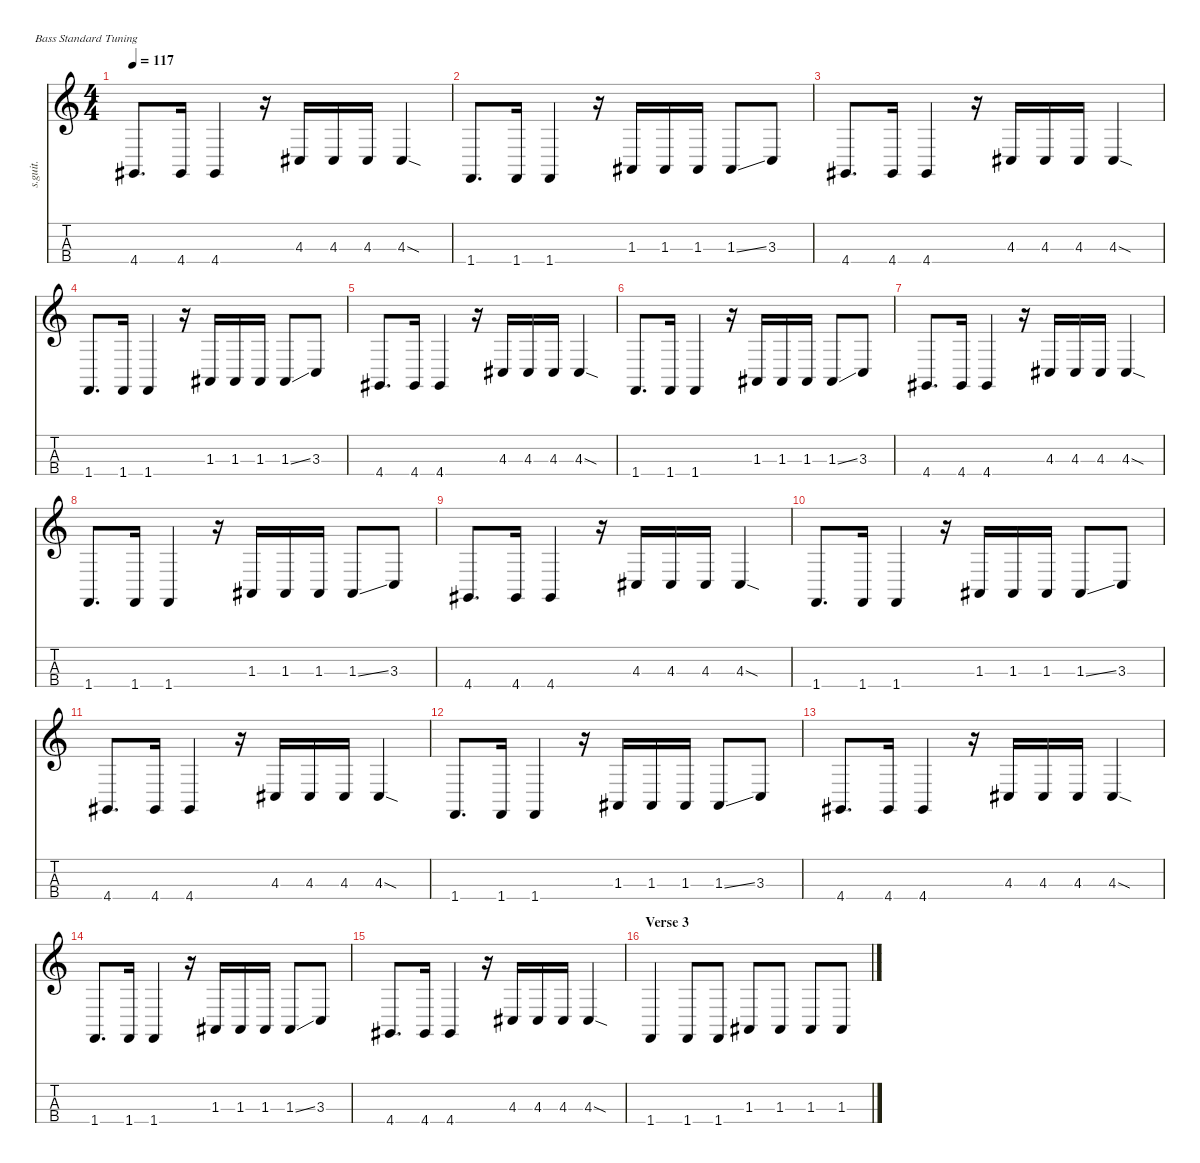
\defaultSystemsLayout 4
\hideDynamics
\bracketExtendMode nobrackets
\track ("Krist Novoselic " "s.guit.") {instrument electricbasspick}
\staff {score tabs}
\tuning (G2 D2 A1 E1)
\ts (4 4)
\tempo 117
\clef g2
\ks c
4.4{acc #}.8{d lyrics (0 "") lyrics (1 "") lyrics (2 "") lyrics (3 "") lyrics (4 "") dy f} 4.4{acc #}.16{lyrics (0 "") lyrics (1 "") lyrics (2 "") lyrics (3 "") lyrics (4 "")} 4.4{acc #}.4{lyrics (0 "") lyrics (1 "") lyrics (2 "") lyrics (3 "") lyrics (4 "")} r.16 4.3{acc #}.16{lyrics (0 "") lyrics (1 "") lyrics (2 "") lyrics (3 "") lyrics (4 "")} 4.3{acc #}.16{lyrics (0 "") lyrics (1 "") lyrics (2 "") lyrics (3 "") lyrics (4 "")} 4.3{acc #}.16{lyrics (0 "") lyrics (1 "") lyrics (2 "") lyrics (3 "") lyrics (4 "")} 4.3{sod acc #}.4{lyrics (0 "") lyrics (1 "") lyrics (2 "") lyrics (3 "") lyrics (4 "")} |
1.4.8{d lyrics (0 "") lyrics (1 "") lyrics (2 "") lyrics (3 "") lyrics (4 "")} 1.4.16{lyrics (0 "") lyrics (1 "") lyrics (2 "") lyrics (3 "") lyrics (4 "")} 1.4.4{lyrics (0 "") lyrics (1 "") lyrics (2 "") lyrics (3 "") lyrics (4 "")} r.16 1.3{acc #}.16{lyrics (0 "") lyrics (1 "") lyrics (2 "") lyrics (3 "") lyrics (4 "")} 1.3{acc #}.16{lyrics (0 "") lyrics (1 "") lyrics (2 "") lyrics (3 "") lyrics (4 "")} 1.3{acc #}.16{lyrics (0 "") lyrics (1 "") lyrics (2 "") lyrics (3 "") lyrics (4 "")} 1.3{ss acc #}.8{lyrics (0 "") lyrics (1 "") lyrics (2 "") lyrics (3 "") lyrics (4 "")} 3.3.8{lyrics (0 "") lyrics (1 "") lyrics (2 "") lyrics (3 "") lyrics (4 "")} |
4.4{acc #}.8{d lyrics (0 "") lyrics (1 "") lyrics (2 "") lyrics (3 "") lyrics (4 "")} 4.4{acc #}.16{lyrics (0 "") lyrics (1 "") lyrics (2 "") lyrics (3 "") lyrics (4 "")} 4.4{acc #}.4{lyrics (0 "") lyrics (1 "") lyrics (2 "") lyrics (3 "") lyrics (4 "")} r.16 4.3{acc #}.16{lyrics (0 "") lyrics (1 "") lyrics (2 "") lyrics (3 "") lyrics (4 "")} 4.3{acc #}.16{lyrics (0 "") lyrics (1 "") lyrics (2 "") lyrics (3 "") lyrics (4 "")} 4.3{acc #}.16{lyrics (0 "") lyrics (1 "") lyrics (2 "") lyrics (3 "") lyrics (4 "")} 4.3{sod acc #}.4{lyrics (0 "") lyrics (1 "") lyrics (2 "") lyrics (3 "") lyrics (4 "")} |
1.4.8{d lyrics (0 "") lyrics (1 "") lyrics (2 "") lyrics (3 "") lyrics (4 "")} 1.4.16{lyrics (0 "") lyrics (1 "") lyrics (2 "") lyrics (3 "") lyrics (4 "")} 1.4.4{lyrics (0 "") lyrics (1 "") lyrics (2 "") lyrics (3 "") lyrics (4 "")} r.16 1.3{acc #}.16{lyrics (0 "") lyrics (1 "") lyrics (2 "") lyrics (3 "") lyrics (4 "")} 1.3{acc #}.16{lyrics (0 "") lyrics (1 "") lyrics (2 "") lyrics (3 "") lyrics (4 "")} 1.3{acc #}.16{lyrics (0 "") lyrics (1 "") lyrics (2 "") lyrics (3 "") lyrics (4 "")} 1.3{ss acc #}.8{lyrics (0 "") lyrics (1 "") lyrics (2 "") lyrics (3 "") lyrics (4 "")} 3.3.8{lyrics (0 "") lyrics (1 "") lyrics (2 "") lyrics (3 "") lyrics (4 "")} |
4.4{acc #}.8{d lyrics (0 "") lyrics (1 "") lyrics (2 "") lyrics (3 "") lyrics (4 "")} 4.4{acc #}.16{lyrics (0 "") lyrics (1 "") lyrics (2 "") lyrics (3 "") lyrics (4 "")} 4.4{acc #}.4{lyrics (0 "") lyrics (1 "") lyrics (2 "") lyrics (3 "") lyrics (4 "")} r.16 4.3{acc #}.16{lyrics (0 "") lyrics (1 "") lyrics (2 "") lyrics (3 "") lyrics (4 "")} 4.3{acc #}.16{lyrics (0 "") lyrics (1 "") lyrics (2 "") lyrics (3 "") lyrics (4 "")} 4.3{acc #}.16{lyrics (0 "") lyrics (1 "") lyrics (2 "") lyrics (3 "") lyrics (4 "")} 4.3{sod acc #}.4{lyrics (0 "") lyrics (1 "") lyrics (2 "") lyrics (3 "") lyrics (4 "")} |
1.4.8{d lyrics (0 "") lyrics (1 "") lyrics (2 "") lyrics (3 "") lyrics (4 "")} 1.4.16{lyrics (0 "") lyrics (1 "") lyrics (2 "") lyrics (3 "") lyrics (4 "")} 1.4.4{lyrics (0 "") lyrics (1 "") lyrics (2 "") lyrics (3 "") lyrics (4 "")} r.16 1.3{acc #}.16{lyrics (0 "") lyrics (1 "") lyrics (2 "") lyrics (3 "") lyrics (4 "")} 1.3{acc #}.16{lyrics (0 "") lyrics (1 "") lyrics (2 "") lyrics (3 "") lyrics (4 "")} 1.3{acc #}.16{lyrics (0 "") lyrics (1 "") lyrics (2 "") lyrics (3 "") lyrics (4 "")} 1.3{ss acc #}.8{lyrics (0 "") lyrics (1 "") lyrics (2 "") lyrics (3 "") lyrics (4 "")} 3.3.8{lyrics (0 "") lyrics (1 "") lyrics (2 "") lyrics (3 "") lyrics (4 "")} |
4.4{acc #}.8{d lyrics (0 "") lyrics (1 "") lyrics (2 "") lyrics (3 "") lyrics (4 "")} 4.4{acc #}.16{lyrics (0 "") lyrics (1 "") lyrics (2 "") lyrics (3 "") lyrics (4 "")} 4.4{acc #}.4{lyrics (0 "") lyrics (1 "") lyrics (2 "") lyrics (3 "") lyrics (4 "")} r.16 4.3{acc #}.16{lyrics (0 "") lyrics (1 "") lyrics (2 "") lyrics (3 "") lyrics (4 "")} 4.3{acc #}.16{lyrics (0 "") lyrics (1 "") lyrics (2 "") lyrics (3 "") lyrics (4 "")} 4.3{acc #}.16{lyrics (0 "") lyrics (1 "") lyrics (2 "") lyrics (3 "") lyrics (4 "")} 4.3{sod acc #}.4{lyrics (0 "") lyrics (1 "") lyrics (2 "") lyrics (3 "") lyrics (4 "")} |
1.4.8{d lyrics (0 "") lyrics (1 "") lyrics (2 "") lyrics (3 "") lyrics (4 "")} 1.4.16{lyrics (0 "") lyrics (1 "") lyrics (2 "") lyrics (3 "") lyrics (4 "")} 1.4.4{lyrics (0 "") lyrics (1 "") lyrics (2 "") lyrics (3 "") lyrics (4 "")} r.16 1.3{acc #}.16{lyrics (0 "") lyrics (1 "") lyrics (2 "") lyrics (3 "") lyrics (4 "")} 1.3{acc #}.16{lyrics (0 "") lyrics (1 "") lyrics (2 "") lyrics (3 "") lyrics (4 "")} 1.3{acc #}.16{lyrics (0 "") lyrics (1 "") lyrics (2 "") lyrics (3 "") lyrics (4 "")} 1.3{ss acc #}.8{lyrics (0 "") lyrics (1 "") lyrics (2 "") lyrics (3 "") lyrics (4 "")} 3.3.8{lyrics (0 "") lyrics (1 "") lyrics (2 "") lyrics (3 "") lyrics (4 "")} |
4.4{acc #}.8{d lyrics (0 "") lyrics (1 "") lyrics (2 "") lyrics (3 "") lyrics (4 "")} 4.4{acc #}.16{lyrics (0 "") lyrics (1 "") lyrics (2 "") lyrics (3 "") lyrics (4 "")} 4.4{acc #}.4{lyrics (0 "") lyrics (1 "") lyrics (2 "") lyrics (3 "") lyrics (4 "")} r.16 4.3{acc #}.16{lyrics (0 "") lyrics (1 "") lyrics (2 "") lyrics (3 "") lyrics (4 "")} 4.3{acc #}.16{lyrics (0 "") lyrics (1 "") lyrics (2 "") lyrics (3 "") lyrics (4 "")} 4.3{acc #}.16{lyrics (0 "") lyrics (1 "") lyrics (2 "") lyrics (3 "") lyrics (4 "")} 4.3{sod acc #}.4{lyrics (0 "") lyrics (1 "") lyrics (2 "") lyrics (3 "") lyrics (4 "")} |
1.4.8{d lyrics (0 "") lyrics (1 "") lyrics (2 "") lyrics (3 "") lyrics (4 "")} 1.4.16{lyrics (0 "") lyrics (1 "") lyrics (2 "") lyrics (3 "") lyrics (4 "")} 1.4.4{lyrics (0 "") lyrics (1 "") lyrics (2 "") lyrics (3 "") lyrics (4 "")} r.16 1.3{acc #}.16{lyrics (0 "") lyrics (1 "") lyrics (2 "") lyrics (3 "") lyrics (4 "")} 1.3{acc #}.16{lyrics (0 "") lyrics (1 "") lyrics (2 "") lyrics (3 "") lyrics (4 "")} 1.3{acc #}.16{lyrics (0 "") lyrics (1 "") lyrics (2 "") lyrics (3 "") lyrics (4 "")} 1.3{ss acc #}.8{lyrics (0 "") lyrics (1 "") lyrics (2 "") lyrics (3 "") lyrics (4 "")} 3.3.8{lyrics (0 "") lyrics (1 "") lyrics (2 "") lyrics (3 "") lyrics (4 "")} |
4.4{acc #}.8{d lyrics (0 "") lyrics (1 "") lyrics (2 "") lyrics (3 "") lyrics (4 "")} 4.4{acc #}.16{lyrics (0 "") lyrics (1 "") lyrics (2 "") lyrics (3 "") lyrics (4 "")} 4.4{acc #}.4{lyrics (0 "") lyrics (1 "") lyrics (2 "") lyrics (3 "") lyrics (4 "")} r.16 4.3{acc #}.16{lyrics (0 "") lyrics (1 "") lyrics (2 "") lyrics (3 "") lyrics (4 "")} 4.3{acc #}.16{lyrics (0 "") lyrics (1 "") lyrics (2 "") lyrics (3 "") lyrics (4 "")} 4.3{acc #}.16{lyrics (0 "") lyrics (1 "") lyrics (2 "") lyrics (3 "") lyrics (4 "")} 4.3{sod acc #}.4{lyrics (0 "") lyrics (1 "") lyrics (2 "") lyrics (3 "") lyrics (4 "")} |
1.4.8{d lyrics (0 "") lyrics (1 "") lyrics (2 "") lyrics (3 "") lyrics (4 "")} 1.4.16{lyrics (0 "") lyrics (1 "") lyrics (2 "") lyrics (3 "") lyrics (4 "")} 1.4.4{lyrics (0 "") lyrics (1 "") lyrics (2 "") lyrics (3 "") lyrics (4 "")} r.16 1.3{acc #}.16{lyrics (0 "") lyrics (1 "") lyrics (2 "") lyrics (3 "") lyrics (4 "")} 1.3{acc #}.16{lyrics (0 "") lyrics (1 "") lyrics (2 "") lyrics (3 "") lyrics (4 "")} 1.3{acc #}.16{lyrics (0 "") lyrics (1 "") lyrics (2 "") lyrics (3 "") lyrics (4 "")} 1.3{ss acc #}.8{lyrics (0 "") lyrics (1 "") lyrics (2 "") lyrics (3 "") lyrics (4 "")} 3.3.8{lyrics (0 "") lyrics (1 "") lyrics (2 "") lyrics (3 "") lyrics (4 "")} |
4.4{acc #}.8{d lyrics (0 "") lyrics (1 "") lyrics (2 "") lyrics (3 "") lyrics (4 "")} 4.4{acc #}.16{lyrics (0 "") lyrics (1 "") lyrics (2 "") lyrics (3 "") lyrics (4 "")} 4.4{acc #}.4{lyrics (0 "") lyrics (1 "") lyrics (2 "") lyrics (3 "") lyrics (4 "")} r.16 4.3{acc #}.16{lyrics (0 "") lyrics (1 "") lyrics (2 "") lyrics (3 "") lyrics (4 "")} 4.3{acc #}.16{lyrics (0 "") lyrics (1 "") lyrics (2 "") lyrics (3 "") lyrics (4 "")} 4.3{acc #}.16{lyrics (0 "") lyrics (1 "") lyrics (2 "") lyrics (3 "") lyrics (4 "")} 4.3{sod acc #}.4{lyrics (0 "") lyrics (1 "") lyrics (2 "") lyrics (3 "") lyrics (4 "")} |
1.4.8{d lyrics (0 "") lyrics (1 "") lyrics (2 "") lyrics (3 "") lyrics (4 "")} 1.4.16{lyrics (0 "") lyrics (1 "") lyrics (2 "") lyrics (3 "") lyrics (4 "")} 1.4.4{lyrics (0 "") lyrics (1 "") lyrics (2 "") lyrics (3 "") lyrics (4 "")} r.16 1.3{acc #}.16{lyrics (0 "") lyrics (1 "") lyrics (2 "") lyrics (3 "") lyrics (4 "")} 1.3{acc #}.16{lyrics (0 "") lyrics (1 "") lyrics (2 "") lyrics (3 "") lyrics (4 "")} 1.3{acc #}.16{lyrics (0 "") lyrics (1 "") lyrics (2 "") lyrics (3 "") lyrics (4 "")} 1.3{ss acc #}.8{lyrics (0 "") lyrics (1 "") lyrics (2 "") lyrics (3 "") lyrics (4 "")} 3.3.8{lyrics (0 "") lyrics (1 "") lyrics (2 "") lyrics (3 "") lyrics (4 "")} |
4.4{acc #}.8{d lyrics (0 "") lyrics (1 "") lyrics (2 "") lyrics (3 "") lyrics (4 "")} 4.4{acc #}.16{lyrics (0 "") lyrics (1 "") lyrics (2 "") lyrics (3 "") lyrics (4 "")} 4.4{acc #}.4{lyrics (0 "") lyrics (1 "") lyrics (2 "") lyrics (3 "") lyrics (4 "")} r.16 4.3{acc #}.16{lyrics (0 "") lyrics (1 "") lyrics (2 "") lyrics (3 "") lyrics (4 "")} 4.3{acc #}.16{lyrics (0 "") lyrics (1 "") lyrics (2 "") lyrics (3 "") lyrics (4 "")} 4.3{acc #}.16{lyrics (0 "") lyrics (1 "") lyrics (2 "") lyrics (3 "") lyrics (4 "")} 4.3{sod acc #}.4{lyrics (0 "") lyrics (1 "") lyrics (2 "") lyrics (3 "") lyrics (4 "")} |
\section ("" "Verse 3")
1.4.4{lyrics (0 "") lyrics (1 "") lyrics (2 "") lyrics (3 "") lyrics (4 "") dy mp} 1.4.8{lyrics (0 "") lyrics (1 "") lyrics (2 "") lyrics (3 "") lyrics (4 "")} 1.4.8{lyrics (0 "") lyrics (1 "") lyrics (2 "") lyrics (3 "") lyrics (4 "")} 1.3{acc #}.8{lyrics (0 "") lyrics (1 "") lyrics (2 "") lyrics (3 "") lyrics (4 "")} 1.3{acc #}.8{lyrics (0 "") lyrics (1 "") lyrics (2 "") lyrics (3 "") lyrics (4 "")} 1.3{acc #}.8{lyrics (0 "") lyrics (1 "") lyrics (2 "") lyrics (3 "") lyrics (4 "")} 1.3{acc #}.8{lyrics (0 "") lyrics (1 "") lyrics (2 "") lyrics (3 "") lyrics (4 "")}
